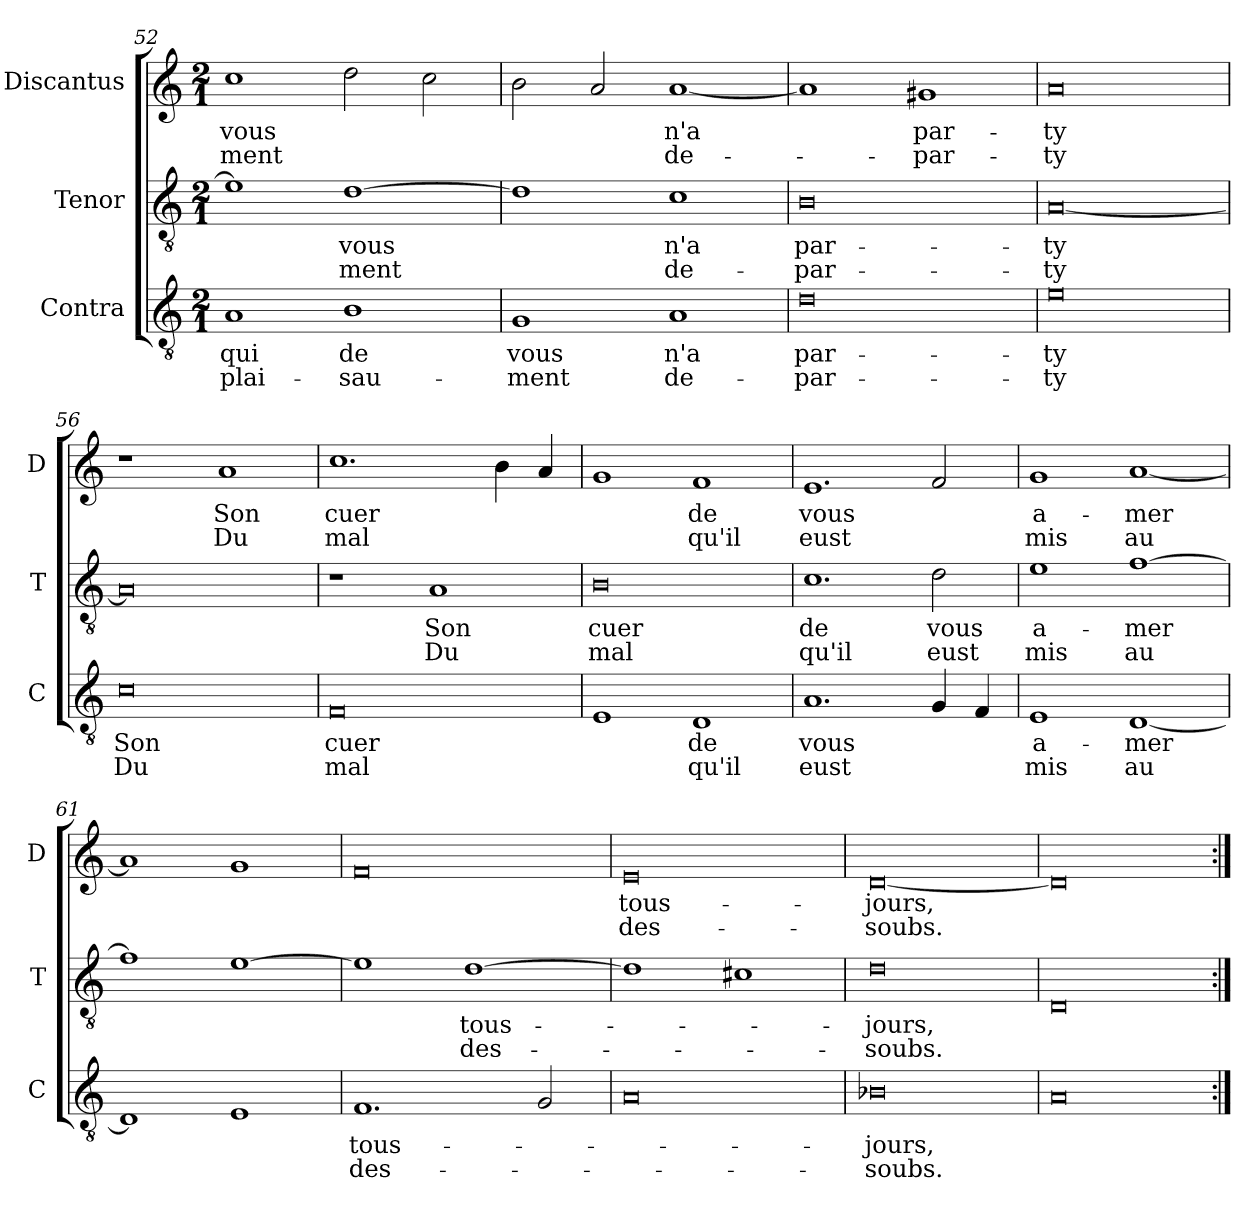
**kern	**text	**text	**kern	**text	**text	**kern	**text	**text
*part3	*part3	*part3	*part2	*part2	*part2	*part1	*part1	*part1
*staff3	*staff3	*staff3	*staff2	*staff2	*staff2	*staff1	*staff1	*staff1
*I"Contra	*	*	*I"Tenor	*	*	*I"Discantus	*	*
*I'C	*	*	*I'T	*	*	*I'D	*	*
*clefGv2	*	*	*clefGv2	*	*	*clefG2	*	*
*k[]	*	*	*k[]	*	*	*k[]	*	*
*M2/1	*	*	*M2/1	*	*	*M2/1	*	*
=52	=52	=52	=52	=52	=52	=52	=52	=52
1A	qui	plai-	1e]	.	.	1cc	vous	-ment
1B	de	-sau-	[1d	vous	-ment	2dd\	.	.
.	.	.	.	.	.	2cc\	.	.
=53	=53	=53	=53	=53	=53	=53	=53	=53
1G	vous	-ment	1d]	.	.	2b\	.	.
.	.	.	.	.	.	2a/	.	.
1A	n'a	de-	1c	n'a	de-	[1a	n'a	de-
=54	=54	=54	=54	=54	=54	=54	=54	=54
0d	par-	-par-	0B	par-	-par-	1a]	.	.
.	.	.	.	.	.	1g#X	par-	-par-
=55	=55	=55	=55	=55	=55	=55	=55	=55
0e	-ty	-ty	[0A	-ty	-ty	0a	-ty	-ty
=56	=56	=56	=56	=56	=56	=56	=56	=56
0c	Son	Du	0A]	.	.	1r	.	.
.	.	.	.	.	.	1a	Son	Du
=57	=57	=57	=57	=57	=57	=57	=57	=57
0F	cuer	mal	1r	.	.	1.cc	cuer	mal
.	.	.	1A	Son	Du	.	.	.
.	.	.	.	.	.	4b\	.	.
.	.	.	.	.	.	4a/	.	.
=58	=58	=58	=58	=58	=58	=58	=58	=58
1E	.	.	0B	cuer	mal	1g	.	.
1D	de	qu'il	.	.	.	1f	de	qu'il
=59	=59	=59	=59	=59	=59	=59	=59	=59
1.A	vous	eust	1.c	de	qu'il	1.e	vous	eust
4G/	.	.	2d\	vous	eust	2f/	.	.
4F/	.	.	.	.	.	.	.	.
=60	=60	=60	=60	=60	=60	=60	=60	=60
1E	a-	mis	1e	a-	mis	1g	a-	mis
[1D	-mer	au	[1f	-mer	au	[1a	-mer	au
=61	=61	=61	=61	=61	=61	=61	=61	=61
1D]	.	.	1f]	.	.	1a]	.	.
1E	.	.	[1e	.	.	1g	.	.
=62	=62	=62	=62	=62	=62	=62	=62	=62
1.F	tous-	des-	1e]	.	.	0f	.	.
.	.	.	[1d	tous-	des-	.	.	.
2G/	.	.	.	.	.	.	.	.
=63	=63	=63	=63	=63	=63	=63	=63	=63
0A	.	.	1d]	.	.	0e	tous-	des-
.	.	.	1c#X	.	.	.	.	.
=64	=64	=64	=64	=64	=64	=64	=64	=64
0B-X	-jours,	-soubs.	0d	-jours,	-soubs.	[0d	-jours,	-soubs.
=65	=65	=65	=65	=65	=65	=65	=65	=65
0A	.	.	0D	.	.	0d]	.	.
=:|!	=:|!	=:|!	=:|!	=:|!	=:|!	=:|!	=:|!	=:|!
*-	*-	*-	*-	*-	*-	*-	*-	*-
